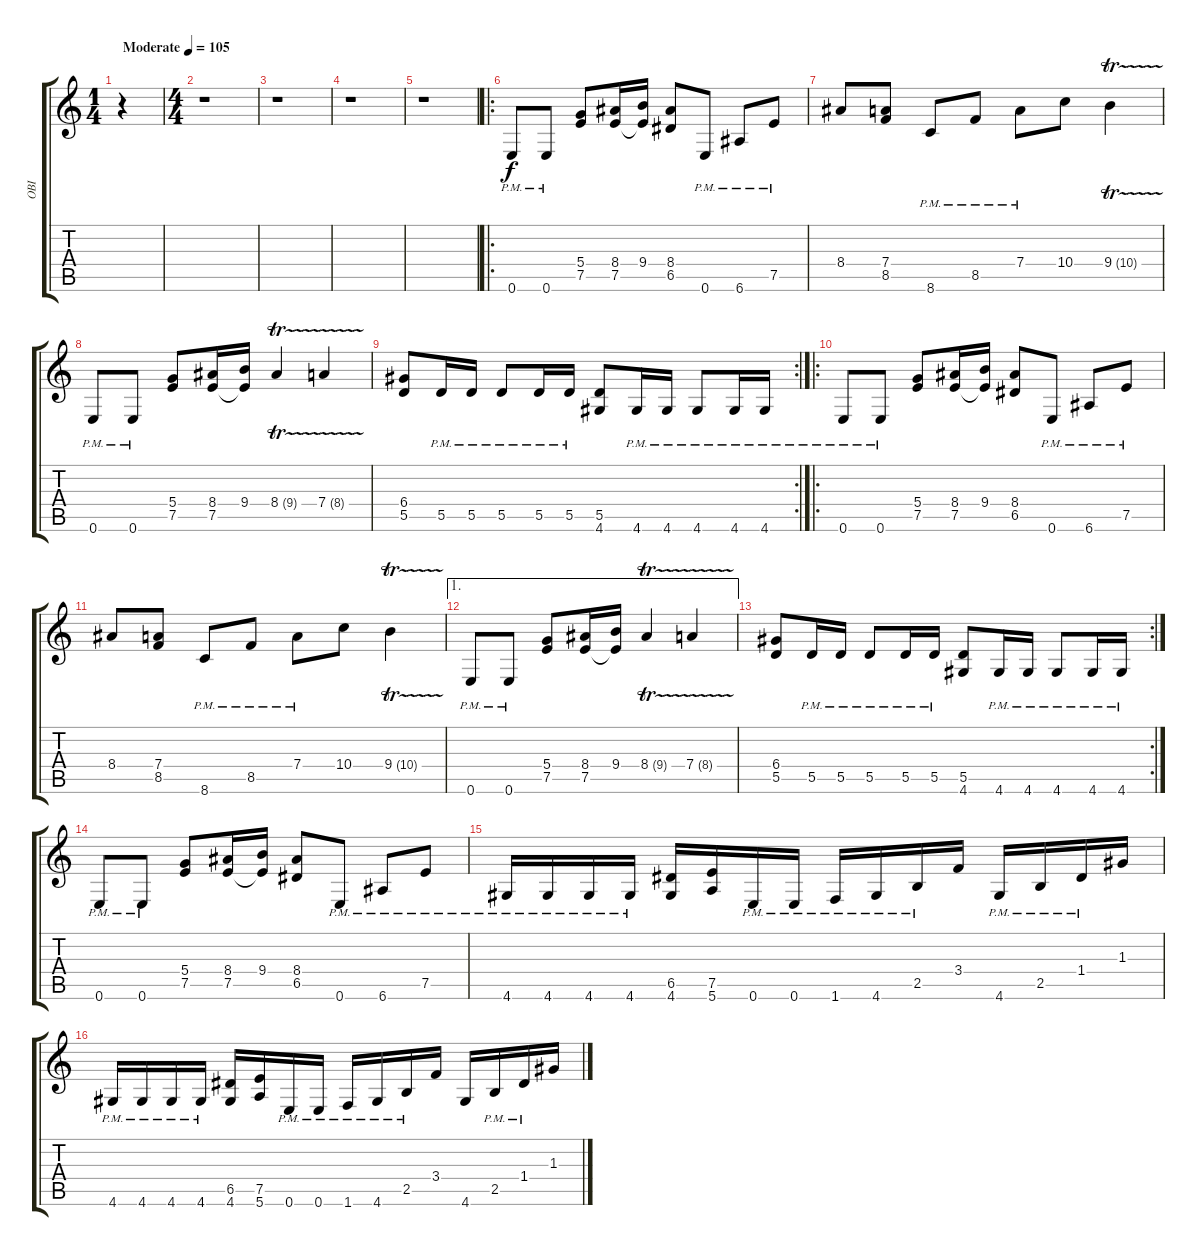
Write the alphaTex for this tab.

\track ("OBI" "OBI") {instrument distortionguitar}
\staff {score tabs}
\tuning (E4 B3 G3 D3 A2 E2) {hide}
\ts (1 4)
\tempo (105 "Moderate")
\clef g2
\ks c
r.4{dy f instrument distortionguitar} |
\ts (4 4)
r.1 |
r.1 |
r.1 |
r.1 |
\ro
0.6{pm}.8 0.6{pm}.8 (5.4 7.5).8 (8.4 7.5).16 (9.4 7.5{t}).16 (8.4 6.5).8 0.6{pm}.8 6.6{pm}.8 7.5{pm}.8 |
8.4.8 (7.4 8.5).8 8.6{pm}.8 8.5{pm}.8 7.4{pm}.8 10.4.8 9.4{tr (10 32)}.4 |
0.6{pm}.8 0.6{pm}.8 (5.4 7.5).8 (8.4 7.5).16 (9.4 7.5{t}).16 8.4{tr (9 32)}.4 7.4{tr (8 32)}.4 |
\rc 2
(6.4 5.5).8 5.5{pm}.16 5.5{pm}.16 5.5{pm}.8 5.5{pm}.16 5.5{pm}.16 (5.5 4.6).8 4.6{pm}.16 4.6{pm}.16 4.6{pm}.8 4.6{pm}.16 4.6{pm}.16 |
\ro
0.6{pm}.8 0.6{pm}.8 (5.4 7.5).8 (8.4 7.5).16 (9.4 7.5{t}).16 (8.4 6.5).8 0.6{pm}.8 6.6{pm}.8 7.5{pm}.8 |
8.4.8 (7.4 8.5).8 8.6{pm}.8 8.5{pm}.8 7.4{pm}.8 10.4.8 9.4{tr (10 32)}.4 |
\ae 1
0.6{pm}.8 0.6{pm}.8 (5.4 7.5).8 (8.4 7.5).16 (9.4 7.5{t}).16 8.4{tr (9 32)}.4 7.4{tr (8 32)}.4 |
\rc 2
(6.4 5.5).8 5.5{pm}.16 5.5{pm}.16 5.5{pm}.8 5.5{pm}.16 5.5{pm}.16 (5.5 4.6).8 4.6{pm}.16 4.6{pm}.16 4.6{pm}.8 4.6{pm}.16 4.6{pm}.16 |
0.6{pm}.8 0.6{pm}.8 (5.4 7.5).8 (8.4 7.5).16 (9.4 7.5{t}).16 (8.4 6.5).8 0.6{pm}.8 6.6{pm}.8 7.5{pm}.8 |
4.6{pm}.16 4.6{pm}.16 4.6{pm}.16 4.6{pm}.16 (6.5 4.6).16 (7.5 5.6).16 0.6{pm}.16 0.6{pm}.16 1.6{pm}.16 4.6{pm}.16 2.5{pm}.16 3.4.16 4.6{pm}.16 2.5{pm}.16 1.4{pm}.16 1.3.16 |
4.6{pm}.16 4.6{pm}.16 4.6{pm}.16 4.6{pm}.16 (6.5 4.6).16 (7.5 5.6).16 0.6{pm}.16 0.6{pm}.16 1.6{pm}.16 4.6{pm}.16 2.5{pm}.16 3.4.16 4.6.16 2.5{pm}.16 1.4{pm}.16 1.3.16
